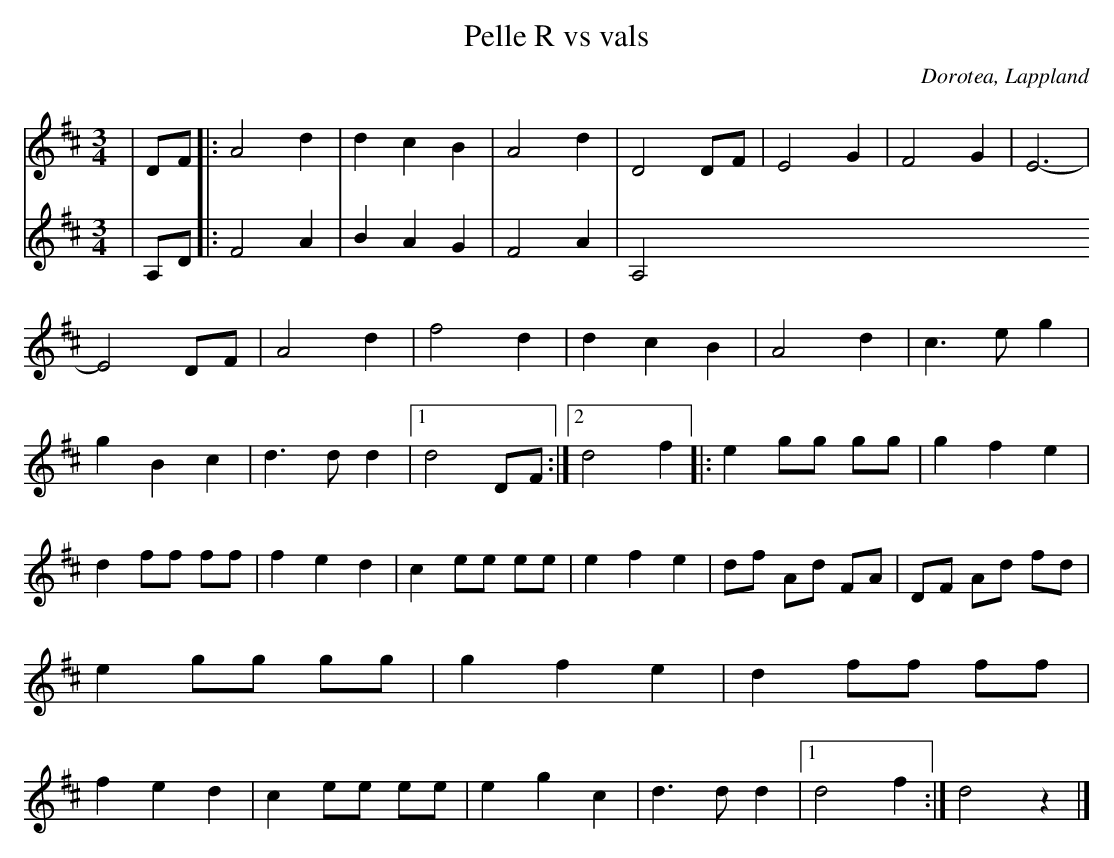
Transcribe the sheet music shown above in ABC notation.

X:1
T:Pelle R vs vals
O:Dorotea, Lappland
M:3/4
L:1/8
K:D
V:1
| DF |: A4 d2| d2 c2 B2 | A4 d2| D4 DF | E4 G2 | F4 G2 | E6- | E4 DF | A4 d2 | f4 d2 | d2 c2 B2 | A4 d2 | c3 e g2 | g2 B2 c2 | d3 d d2|1 d4 DF :|2 d4 f2 |: e2 gg gg| g2 f2 e2 | d2 ff ff | f2 e2 d2 | c2 ee ee | e2 f2 e2 | df Ad FA | DF Ad fd| e2 gg gg | g2 f2 e2 | d2 ff ff | f2 e2 d2 | c2 ee ee | e2 g2 c2 | d3 d d2 |1 d4 f2 :| 2 d4 z2|]
V:2
| A,D |: F4 A2 | B2 A2 G2 | F4 A2 | A,4
